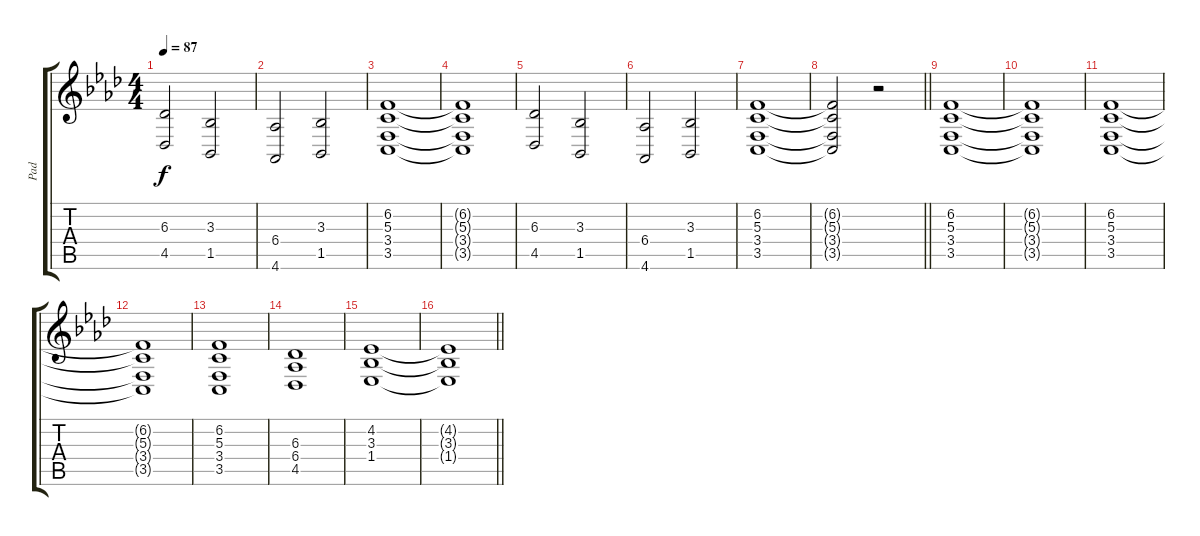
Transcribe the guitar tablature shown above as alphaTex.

\track ("Pad" "Pad") {instrument pad3polysynth}
\staff {score tabs}
\tuning (E4 B3 G3 D3 A2 E2) {hide}
\ts (4 4)
\section ("" " ")
\tempo 87
\clef g2
\ks fminor
(6.3 4.5).2{dy f volume 5} (3.3 1.5).2 |
(6.4 4.6).2 (3.3 1.5).2 |
(6.2 5.3 3.4 3.5).1{volume 7} |
(6.2{t} 5.3{t} 3.4{t} 3.5{t}).1 |
(6.3 4.5).2{volume 5} (3.3 1.5).2 |
(6.4 4.6).2 (3.3 1.5).2 |
(6.2 5.3 3.4 3.5).1{volume 7} |
\barLineRight lightlight
(6.2{t} 5.3{t} 3.4{t} 3.5{t}).2 r.2 |
\section ("" " ")
(6.2 5.3 3.4 3.5).1{volume 5} |
(6.2{t} 5.3{t} 3.4{t} 3.5{t}).1 |
(6.2 5.3 3.4 3.5).1{volume 5} |
(6.2{t} 5.3{t} 3.4{t} 3.5{t}).1 |
(6.2 5.3 3.4 3.5).1 |
(6.3 6.4 4.5).1 |
(4.2 3.3 1.4).1 |
\barLineRight lightlight
(4.2{t} 3.3{t} 1.4{t}).1
